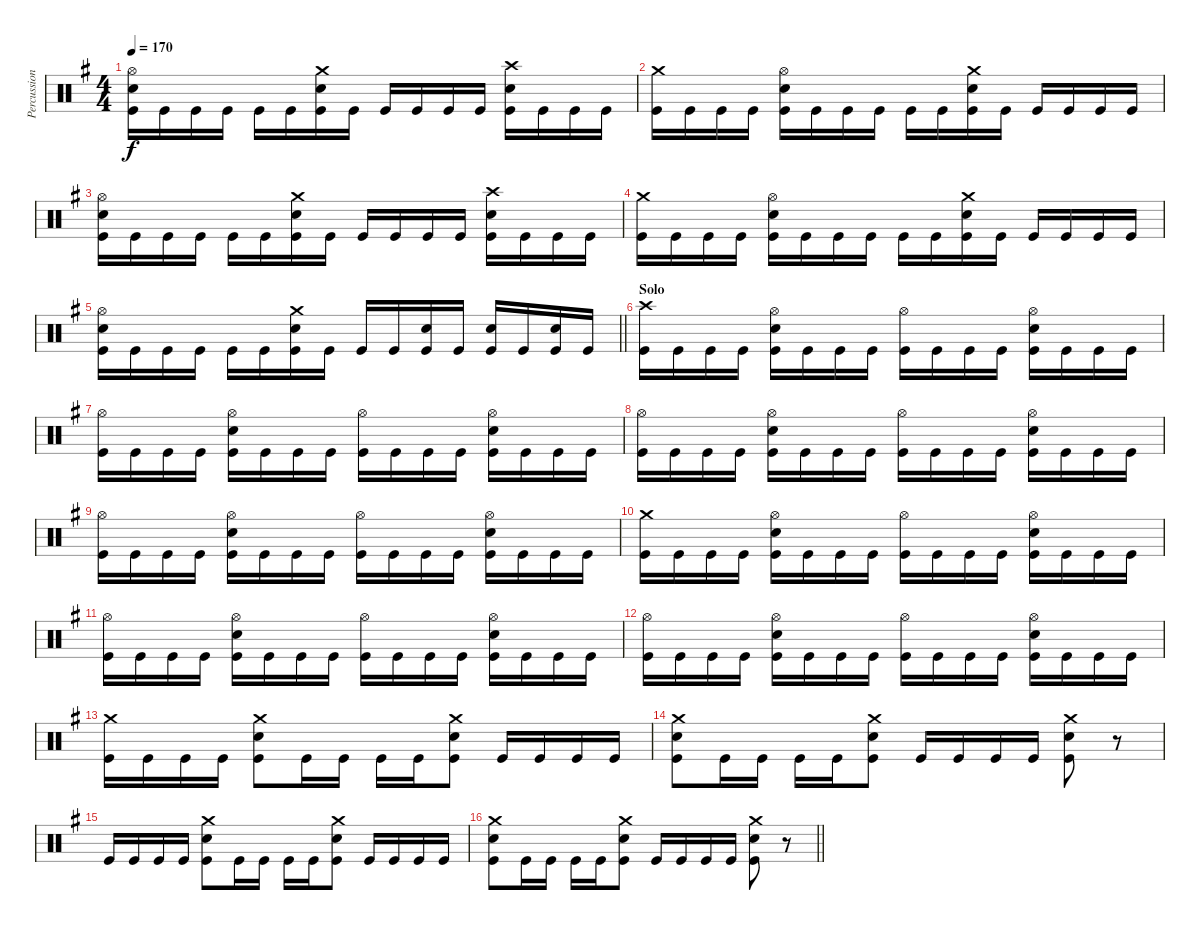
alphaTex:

\track ("Percussion" "Percussion") {instrument percussion}
\staff {score}
\articulation defaults
\ts (4 4)
\tempo 170
\clef neutral
\ks g
("Hi-Hat (open)" "Snare (hit) 2" "Kick (hit)").16{dy f} "Kick (hit)".16 "Kick (hit)".16 "Kick (hit)".16 "Kick (hit)".16 "Kick (hit)".16 ("Crash medium (hit)" "Snare (hit) 2" "Kick (hit)").16 "Kick (hit)".16 "Kick (hit)".16 "Kick (hit)".16 "Kick (hit)".16 "Kick (hit)".16 ("Crash high (hit)" "Snare (hit) 2" "Kick (hit)").16 "Kick (hit)".16 "Kick (hit)".16 "Kick (hit)".16 |
("Crash medium (hit)" "Kick (hit)").16 "Kick (hit)".16 "Kick (hit)".16 "Kick (hit)".16 ("Hi-Hat (open)" "Snare (hit) 2" "Kick (hit)").16 "Kick (hit)".16 "Kick (hit)".16 "Kick (hit)".16 "Kick (hit)".16 "Kick (hit)".16 ("Crash medium (hit)" "Snare (hit) 2" "Kick (hit)").16 "Kick (hit)".16 "Kick (hit)".16 "Kick (hit)".16 "Kick (hit)".16 "Kick (hit)".16 |
("Hi-Hat (open)" "Snare (hit) 2" "Kick (hit)").16 "Kick (hit)".16 "Kick (hit)".16 "Kick (hit)".16 "Kick (hit)".16 "Kick (hit)".16 ("Crash medium (hit)" "Snare (hit) 2" "Kick (hit)").16 "Kick (hit)".16 "Kick (hit)".16 "Kick (hit)".16 "Kick (hit)".16 "Kick (hit)".16 ("Crash high (hit)" "Snare (hit) 2" "Kick (hit)").16 "Kick (hit)".16 "Kick (hit)".16 "Kick (hit)".16 |
("Crash medium (hit)" "Kick (hit)").16 "Kick (hit)".16 "Kick (hit)".16 "Kick (hit)".16 ("Hi-Hat (open)" "Snare (hit) 2" "Kick (hit)").16 "Kick (hit)".16 "Kick (hit)".16 "Kick (hit)".16 "Kick (hit)".16 "Kick (hit)".16 ("Crash medium (hit)" "Snare (hit) 2" "Kick (hit)").16 "Kick (hit)".16 "Kick (hit)".16 "Kick (hit)".16 "Kick (hit)".16 "Kick (hit)".16 |
\barLineRight lightlight
("Hi-Hat (open)" "Snare (hit) 2" "Kick (hit)").16 "Kick (hit)".16 "Kick (hit)".16 "Kick (hit)".16 "Kick (hit)".16 "Kick (hit)".16 ("Crash medium (hit)" "Snare (hit) 2" "Kick (hit)").16 "Kick (hit)".16 "Kick (hit)".16 "Kick (hit)".16 ("Snare (hit) 2" "Kick (hit)").16 "Kick (hit)".16 ("Snare (hit) 2" "Kick (hit)").16 "Kick (hit)".16 ("Snare (hit) 2" "Kick (hit)").16 "Kick (hit)".16 |
\section ("" "Solo")
("Crash high (hit)" "Kick (hit)").16 "Kick (hit)".16 "Kick (hit)".16 "Kick (hit)".16 ("Hi-Hat (open)" "Snare (hit) 2" "Kick (hit)").16 "Kick (hit)".16 "Kick (hit)".16 "Kick (hit)".16 ("Hi-Hat (open)" "Kick (hit)").16 "Kick (hit)".16 "Kick (hit)".16 "Kick (hit)".16 ("Hi-Hat (open)" "Snare (hit) 2" "Kick (hit)").16 "Kick (hit)".16 "Kick (hit)".16 "Kick (hit)".16 |
("Hi-Hat (open)" "Kick (hit)").16 "Kick (hit)".16 "Kick (hit)".16 "Kick (hit)".16 ("Hi-Hat (open)" "Snare (hit) 2" "Kick (hit)").16 "Kick (hit)".16 "Kick (hit)".16 "Kick (hit)".16 ("Hi-Hat (open)" "Kick (hit)").16 "Kick (hit)".16 "Kick (hit)".16 "Kick (hit)".16 ("Hi-Hat (open)" "Snare (hit) 2" "Kick (hit)").16 "Kick (hit)".16 "Kick (hit)".16 "Kick (hit)".16 |
("Hi-Hat (open)" "Kick (hit)").16 "Kick (hit)".16 "Kick (hit)".16 "Kick (hit)".16 ("Hi-Hat (open)" "Snare (hit) 2" "Kick (hit)").16 "Kick (hit)".16 "Kick (hit)".16 "Kick (hit)".16 ("Hi-Hat (open)" "Kick (hit)").16 "Kick (hit)".16 "Kick (hit)".16 "Kick (hit)".16 ("Hi-Hat (open)" "Snare (hit) 2" "Kick (hit)").16 "Kick (hit)".16 "Kick (hit)".16 "Kick (hit)".16 |
("Hi-Hat (open)" "Kick (hit)").16 "Kick (hit)".16 "Kick (hit)".16 "Kick (hit)".16 ("Hi-Hat (open)" "Snare (hit) 2" "Kick (hit)").16 "Kick (hit)".16 "Kick (hit)".16 "Kick (hit)".16 ("Hi-Hat (open)" "Kick (hit)").16 "Kick (hit)".16 "Kick (hit)".16 "Kick (hit)".16 ("Hi-Hat (open)" "Snare (hit) 2" "Kick (hit)").16 "Kick (hit)".16 "Kick (hit)".16 "Kick (hit)".16 |
("Crash medium (hit)" "Kick (hit)").16 "Kick (hit)".16 "Kick (hit)".16 "Kick (hit)".16 ("Hi-Hat (open)" "Snare (hit) 2" "Kick (hit)").16 "Kick (hit)".16 "Kick (hit)".16 "Kick (hit)".16 ("Hi-Hat (open)" "Kick (hit)").16 "Kick (hit)".16 "Kick (hit)".16 "Kick (hit)".16 ("Hi-Hat (open)" "Snare (hit) 2" "Kick (hit)").16 "Kick (hit)".16 "Kick (hit)".16 "Kick (hit)".16 |
("Hi-Hat (open)" "Kick (hit)").16 "Kick (hit)".16 "Kick (hit)".16 "Kick (hit)".16 ("Hi-Hat (open)" "Snare (hit) 2" "Kick (hit)").16 "Kick (hit)".16 "Kick (hit)".16 "Kick (hit)".16 ("Hi-Hat (open)" "Kick (hit)").16 "Kick (hit)".16 "Kick (hit)".16 "Kick (hit)".16 ("Hi-Hat (open)" "Snare (hit) 2" "Kick (hit)").16 "Kick (hit)".16 "Kick (hit)".16 "Kick (hit)".16 |
("Hi-Hat (open)" "Kick (hit)").16 "Kick (hit)".16 "Kick (hit)".16 "Kick (hit)".16 ("Hi-Hat (open)" "Snare (hit) 2" "Kick (hit)").16 "Kick (hit)".16 "Kick (hit)".16 "Kick (hit)".16 ("Hi-Hat (open)" "Kick (hit)").16 "Kick (hit)".16 "Kick (hit)".16 "Kick (hit)".16 ("Hi-Hat (open)" "Snare (hit) 2" "Kick (hit)").16 "Kick (hit)".16 "Kick (hit)".16 "Kick (hit)".16 |
("Crash medium (hit)" "Kick (hit)").16 "Kick (hit)".16 "Kick (hit)".16 "Kick (hit)".16 ("Crash medium (hit)" "Snare (hit) 2" "Kick (hit)").8 "Kick (hit)".16 "Kick (hit)".16 "Kick (hit)".16 "Kick (hit)".16 ("Crash medium (hit)" "Snare (hit) 2" "Kick (hit)").8 "Kick (hit)".16 "Kick (hit)".16 "Kick (hit)".16 "Kick (hit)".16 |
("Crash medium (hit)" "Snare (hit) 2" "Kick (hit)").8 "Kick (hit)".16 "Kick (hit)".16 "Kick (hit)".16 "Kick (hit)".16 ("Crash medium (hit)" "Snare (hit) 2" "Kick (hit)").8 "Kick (hit)".16 "Kick (hit)".16 "Kick (hit)".16 "Kick (hit)".16 ("Crash medium (hit)" "Snare (hit) 2" "Kick (hit)").8 r.8 |
"Kick (hit)".16 "Kick (hit)".16 "Kick (hit)".16 "Kick (hit)".16 ("Crash medium (hit)" "Snare (hit) 2" "Kick (hit)").8 "Kick (hit)".16 "Kick (hit)".16 "Kick (hit)".16 "Kick (hit)".16 ("Crash medium (hit)" "Snare (hit) 2" "Kick (hit)").8 "Kick (hit)".16 "Kick (hit)".16 "Kick (hit)".16 "Kick (hit)".16 |
\barLineRight lightlight
("Crash medium (hit)" "Snare (hit) 2" "Kick (hit)").8 "Kick (hit)".16 "Kick (hit)".16 "Kick (hit)".16 "Kick (hit)".16 ("Crash medium (hit)" "Snare (hit) 2" "Kick (hit)").8 "Kick (hit)".16 "Kick (hit)".16 "Kick (hit)".16 "Kick (hit)".16 ("Crash medium (hit)" "Snare (hit) 2" "Kick (hit)").8 r.8
